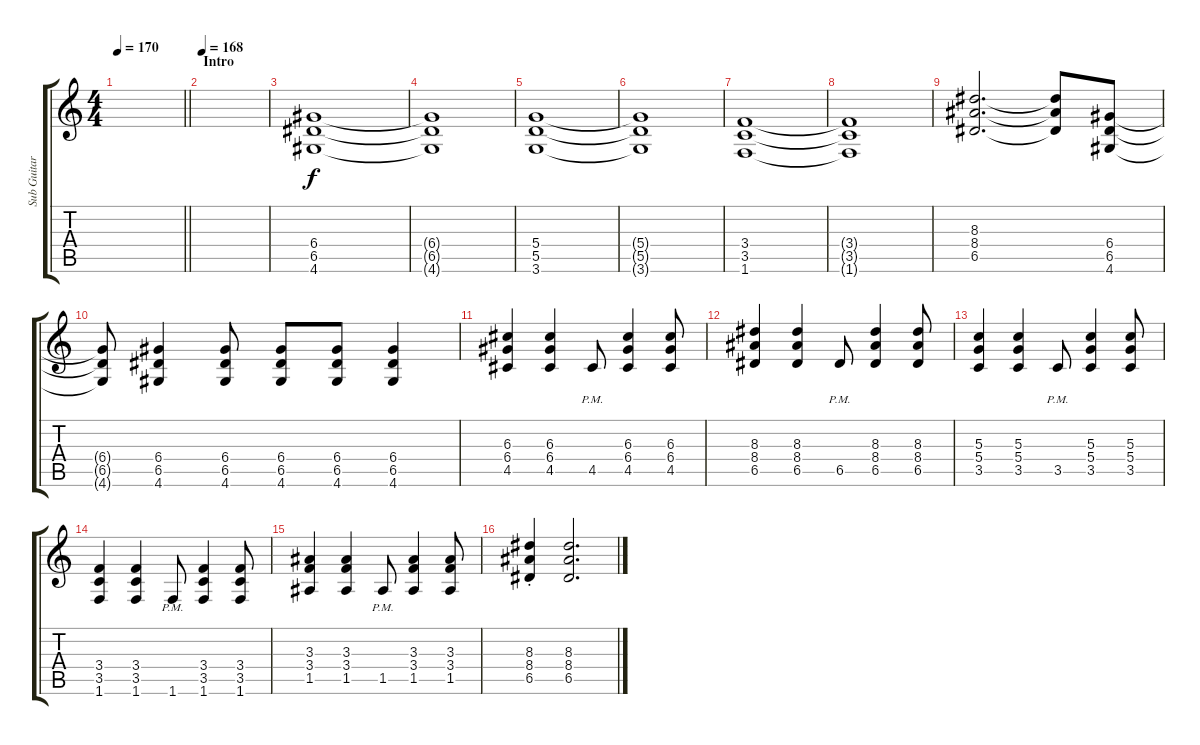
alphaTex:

\track ("Sub Guitar" "Sub Guitar") {instrument distortionguitar}
\staff {score tabs}
\tuning (E4 B3 G3 D3 A2 E2) {hide}
\ts (4 4)
\tempo 170
\clef g2
\barLineRight lightlight
\ks c
|
\section ("" "Intro")
\tempo 168
|
(6.4 6.5 4.6).1 |
(6.4{t} 6.5{t} 4.6{t}).1 |
(5.4 5.5 3.6).1 |
(5.4{t} 5.5{t} 3.6{t}).1 |
(3.4 3.5 1.6).1 |
(3.4{t} 3.5{t} 1.6{t}).1 |
(8.3 8.4 6.5).2{d} (8.3{t} 8.4{t} 6.5{t}).8 (6.4 6.5 4.6).8 |
(6.4{t} 6.5{t} 4.6{t}).8 (6.4 6.5 4.6).4 (6.4 6.5 4.6).8 (6.4 6.5 4.6).8 (6.4 6.5 4.6).8 (6.4 6.5 4.6).4 |
(6.3 6.4 4.5).4 (6.3 6.4 4.5).4 4.5{pm}.8 (6.3 6.4 4.5).4 (6.3 6.4 4.5).8 |
(8.3 8.4 6.5).4 (8.3 8.4 6.5).4 6.5{pm}.8 (8.3 8.4 6.5).4 (8.3 8.4 6.5).8 |
(5.3 5.4 3.5).4 (5.3 5.4 3.5).4 3.5{pm}.8 (5.3 5.4 3.5).4 (5.3 5.4 3.5).8 |
(3.4 3.5 1.6).4 (3.4 3.5 1.6).4 1.6{pm}.8 (3.4 3.5 1.6).4 (3.4 3.5 1.6).8 |
(3.3 3.4 1.5).4 (3.3 3.4 1.5).4 1.5{pm}.8 (3.3 3.4 1.5).4 (3.3 3.4 1.5).8 |
(8.3{st} 8.4{st} 6.5{st}).4 (8.3 8.4 6.5).2{d}
